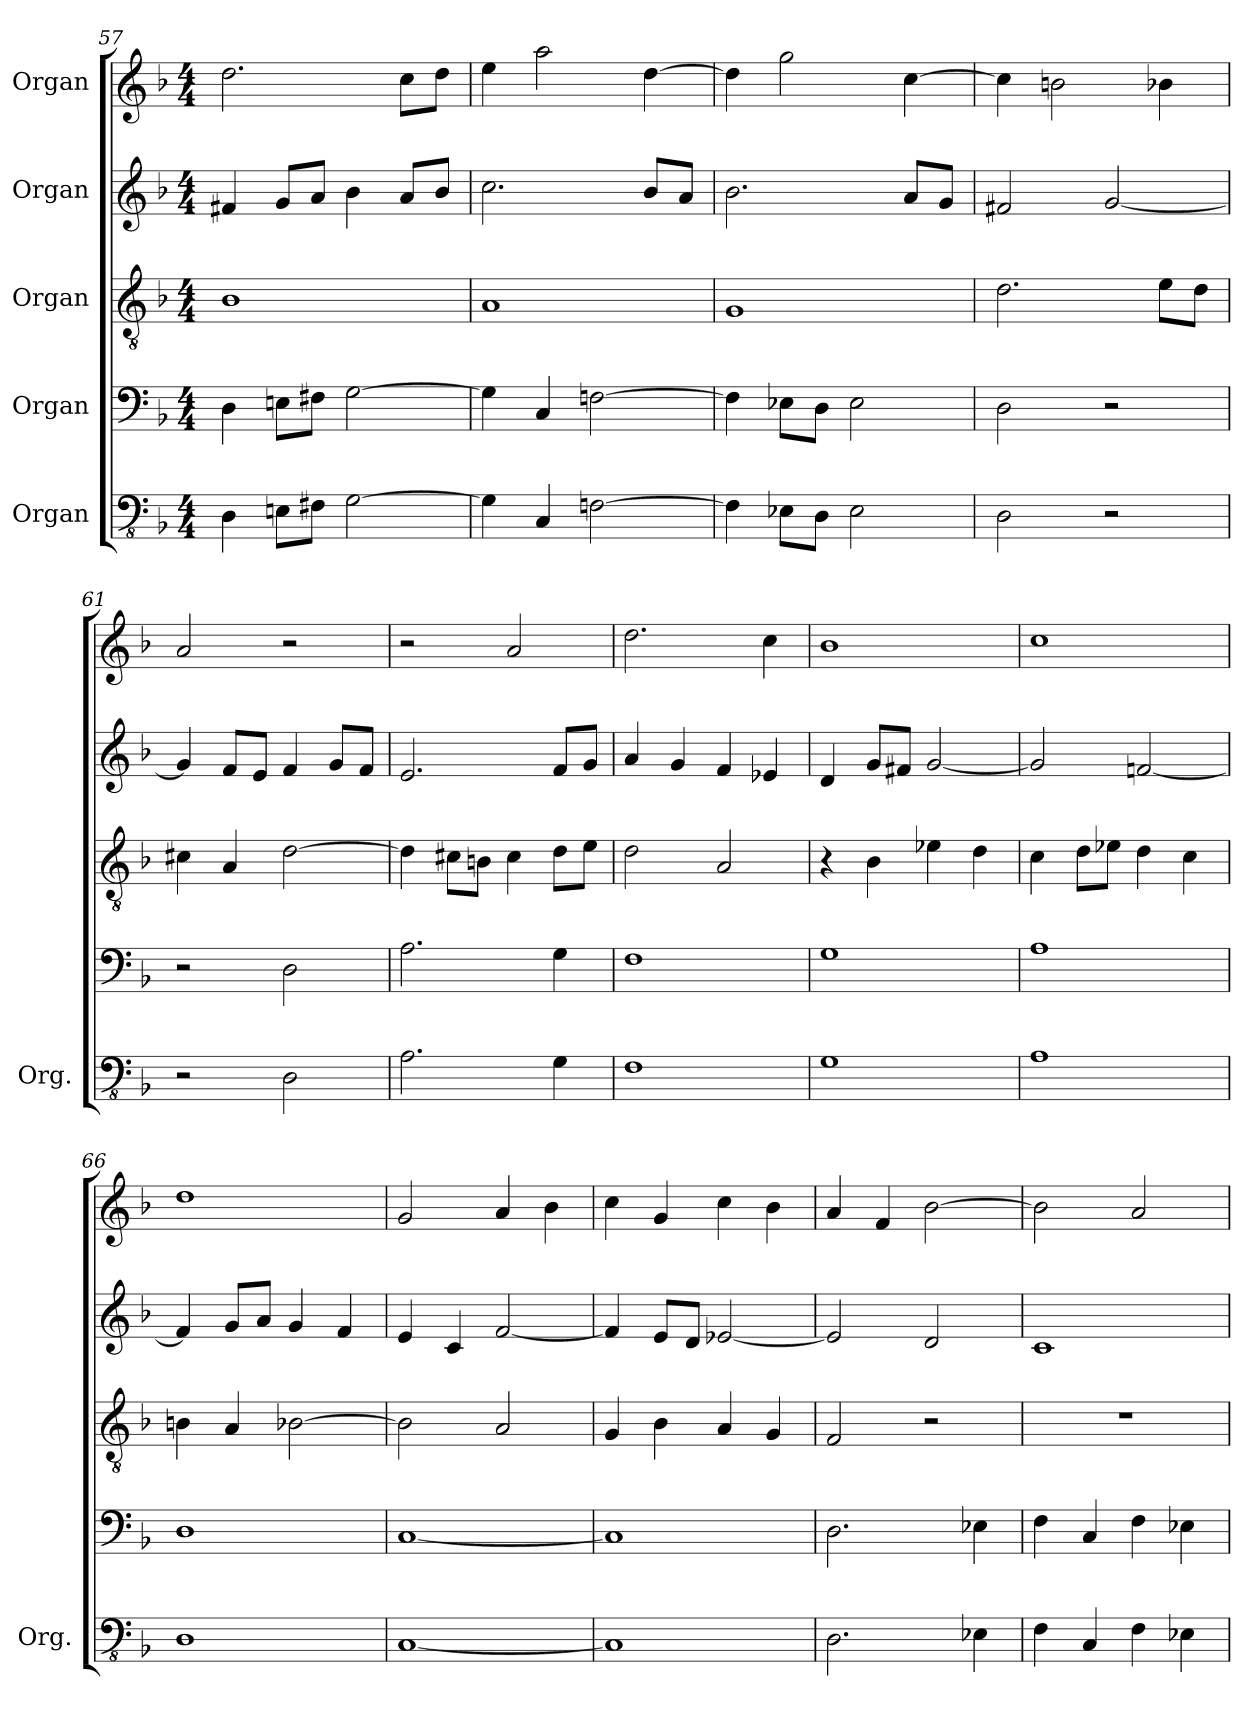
**kern	**kern	**kern	**kern	**kern
*part5	*part4	*part3	*part2	*part1
*staff5	*staff4	*staff3	*staff2	*staff1
*I"Organ	*I"Organ	*I"Organ	*I"Organ	*I"Organ
*I'Org.	*	*	*	*
*clefFv4	*clefF4	*clefGv2	*clefG2	*clefG2
*k[b-]	*k[b-]	*k[b-]	*k[b-]	*k[b-]
*M4/4	*M4/4	*M4/4	*M4/4	*M4/4
=57	=57	=57	=57	=57
4DD\	4D\	1B-	4f#X/	2.dd\
8EEn\L	8En\L	.	8g/L	.
8FF#X\J	8F#X\J	.	8a/J	.
[2GG\	[2G\	.	4b-\	.
.	.	.	8a/L	8cc\L
.	.	.	8b-/J	8dd\J
=58	=58	=58	=58	=58
4GG\]	4G\]	1A	2.cc\	4ee\
4CC/	4C/	.	.	2aa\
[2FFn\	[2Fn\	.	.	.
.	.	.	8b-/L	[4dd\
.	.	.	8a/J	.
=59	=59	=59	=59	=59
4FF\]	4F\]	1G	2.b-\	4dd\]
8EE-X\L	8E-X\L	.	.	2gg\
8DD\J	8D\J	.	.	.
2EE-\	2E-\	.	.	.
.	.	.	8a/L	[4cc\
.	.	.	8g/J	.
=60	=60	=60	=60	=60
2DD\	2D\	2.d\	2f#X/	4cc\]
.	.	.	.	2bn\
2r	2r	.	[2g/	.
.	.	8e\L	.	4b-X\
.	.	8d\J	.	.
=61	=61	=61	=61	=61
2r	2r	4c#X\	4g/]	2a/
.	.	4A/	8f/L	.
.	.	.	8e/J	.
2DD\	2D\	[2d\	4f/	2r
.	.	.	8g/L	.
.	.	.	8f/J	.
!!LO:LB:g=z
=62	=62	=62	=62	=62
2.AA\	2.A\	4d\]	2.e/	2r
.	.	8c#X\L	.	.
.	.	8Bn\J	.	.
.	.	4c#\	.	2a/
4GG\	4G\	8d\L	8f/L	.
.	.	8e\J	8g/J	.
=63	=63	=63	=63	=63
1FF	1F	2d\	4a/	2.dd\
.	.	.	4g/	.
.	.	2A/	4f/	.
.	.	.	4e-X/	4cc\
=64	=64	=64	=64	=64
1GG	1G	4r	4d/	1b-
.	.	4B-\	8g/L	.
.	.	.	8f#X/J	.
.	.	4e-X\	[2g/	.
.	.	4d\	.	.
=65	=65	=65	=65	=65
1AA	1A	4c\	2g/]	1cc
.	.	8d\L	.	.
.	.	8e-X\J	.	.
.	.	4d\	[2fn/	.
.	.	4c\	.	.
=66	=66	=66	=66	=66
1DD	1D	4Bn\	4f/]	1dd
.	.	4A/	8g/L	.
.	.	.	8a/J	.
.	.	[2B-X\	4g/	.
.	.	.	4f/	.
=67	=67	=67	=67	=67
[1CC	[1C	2B-\]	4e/	2g/
.	.	.	4c/	.
.	.	2A/	[2f/	4a/
.	.	.	.	4b-\
=68	=68	=68	=68	=68
1CC]	1C]	4G/	4f/]	4cc\
.	.	4B-\	8e/L	4g/
.	.	.	8d/J	.
.	.	4A/	[2e-X/	4cc\
.	.	4G/	.	4b-\
!!LO:PB:g=z
=69	=69	=69	=69	=69
2.DD\	2.D\	2F/	2e-/]	4a/
.	.	.	.	4f/
.	.	2r	2d/	[2b-\
4EE-X\	4E-X\	.	.	.
=70	=70	=70	=70	=70
4FF\	4F\	1r	1c	2b-\]
4CC/	4C/	.	.	.
4FF\	4F\	.	.	2a/
4EE-X\	4E-X\	.	.	.
=	=	=	=	=
*-	*-	*-	*-	*-
